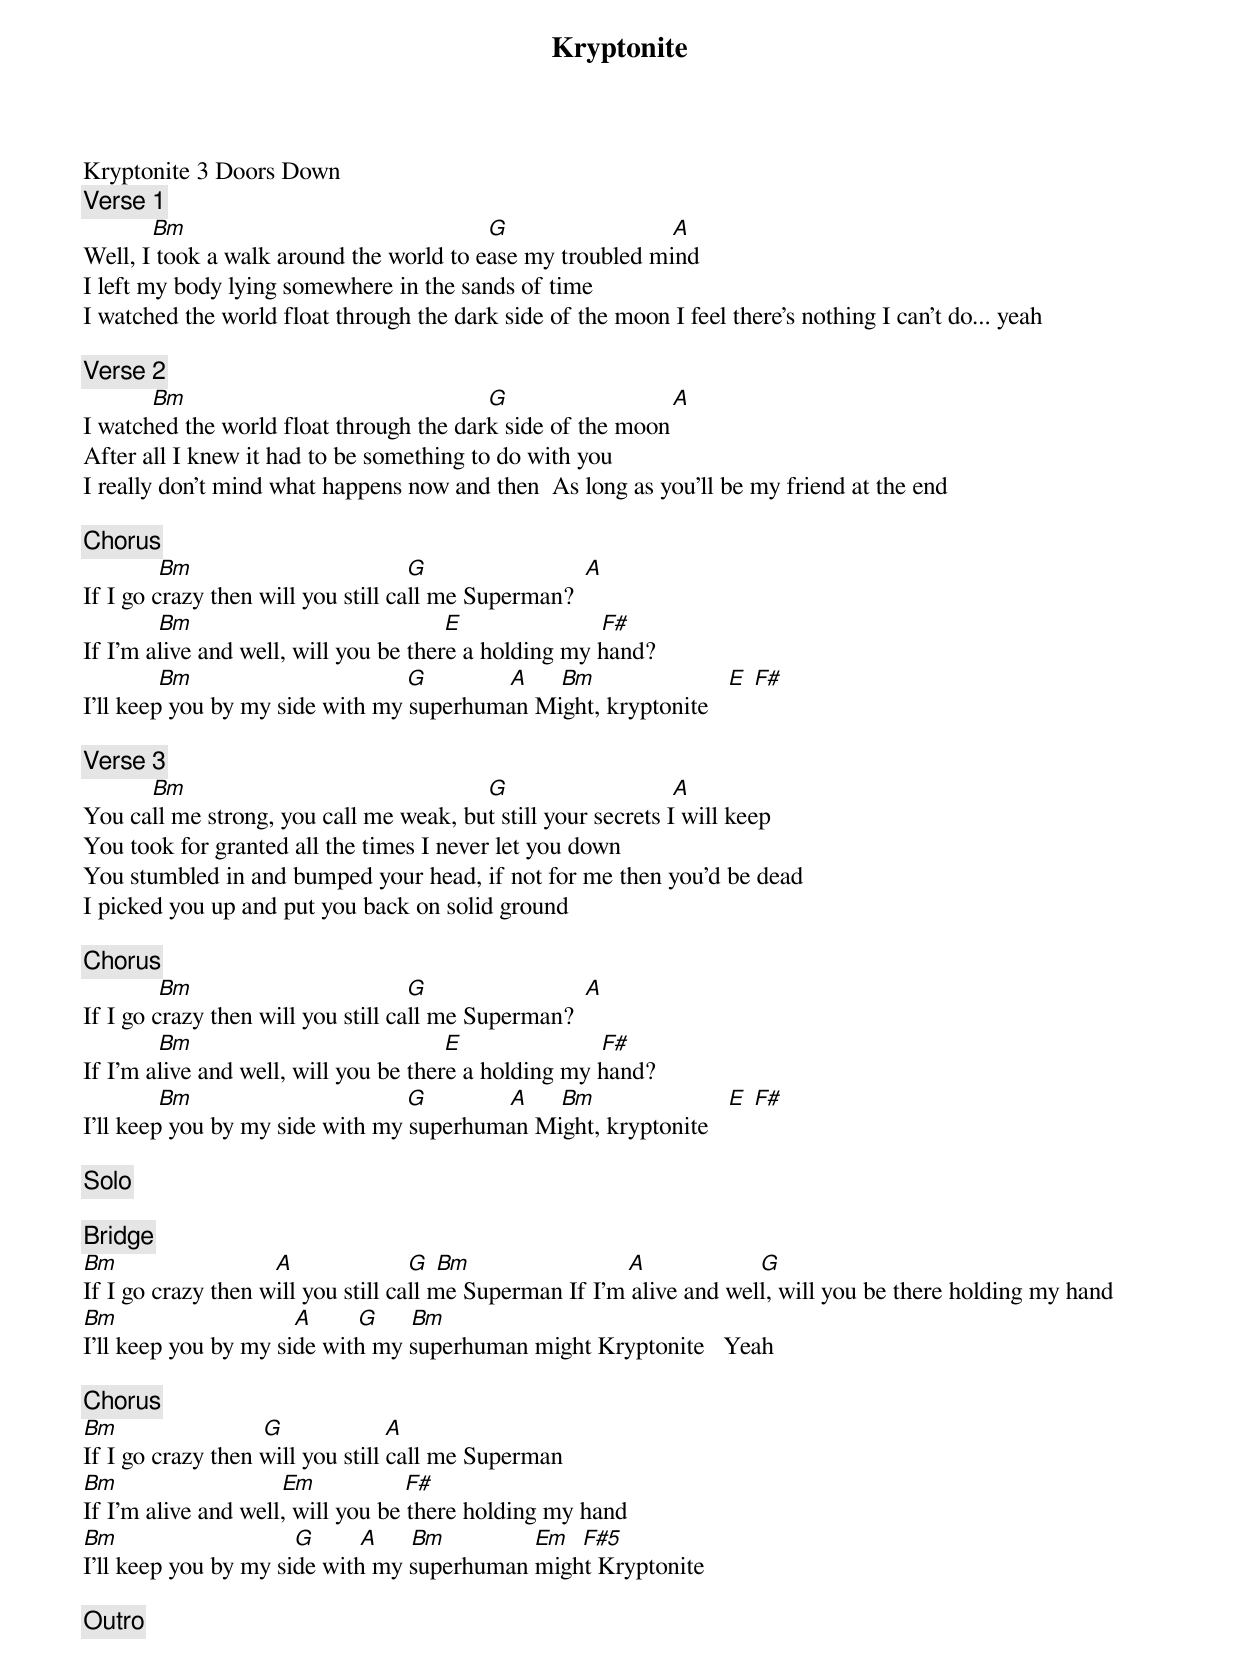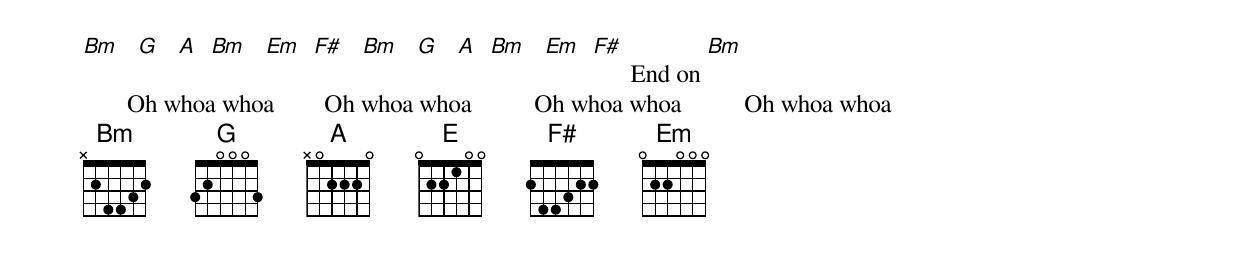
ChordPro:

{title: Kryptonite}
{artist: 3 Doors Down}
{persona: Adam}
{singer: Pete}
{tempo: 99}
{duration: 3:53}
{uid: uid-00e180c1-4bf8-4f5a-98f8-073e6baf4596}
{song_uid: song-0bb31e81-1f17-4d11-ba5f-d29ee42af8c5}



Kryptonite	3 Doors Down
{comment: Verse 1}
           [Bm]                                              		[G]                          [A]
Well, I took a walk around the world to ease my troubled mind
I left my body lying somewhere in the sands of time
I watched the world float through the dark side of the moon	I feel there's nothing I can't do... yeah

{comment: Verse 2}
           [Bm]                                              		[G]                          [A]
I watched the world float through the dark side of the moon
After all I knew it had to be something to do with you
I really don't mind what happens now and then 	As long as you'll be my friend at the end

{comment: Chorus}
            [Bm]                                  [G]                         [A]
If I go crazy then will you still call me Superman?
            [Bm]                                        [E]                      [F#]
If I'm alive and well, will you be there a holding my hand?
            [Bm]                                  [G]             [A]		   [Bm]                     [E] [F#]
I'll keep you by my side with my superhuman	Might, kryptonite

{comment: Verse 3}
           [Bm]                                              		[G]                          [A]
You call me strong, you call me weak, but still your secrets I will keep
You took for granted all the times I never let you down
You stumbled in and bumped your head, if not for me then you'd be dead
I picked you up and put you back on solid ground

{comment: Chorus}
            [Bm]                                  [G]                         [A]
If I go crazy then will you still call me Superman?
            [Bm]                                        [E]                      [F#]
If I'm alive and well, will you be there a holding my hand?
            [Bm]                                  [G]             [A]		   [Bm]                     [E] [F#]
I'll keep you by my side with my superhuman	Might, kryptonite

{comment: Solo}

{comment: Bridge}
[Bm]                       		[A]                		[G]	[Bm]                       		[A]                		[G]
If I go crazy then will you still call me Superman If I'm alive and well, will you be there holding my hand
[Bm]                            [A]       [G]     [Bm]
I'll keep you by my side with my superhuman might Kryptonite   Yeah

{comment: Chorus}
[Bm]                       [G]                [A]
If I go crazy then will you still call me Superman
[Bm]                          [Em]              [F#]
If I'm alive and well, will you be there holding my hand
[Bm]                            [G]       [A]     [Bm]              [Em]  [F#5]
I'll keep you by my side with my superhuman might Kryptonite

{comment: Outro}
[Bm]   [G]   [A]		[Bm]   [Em]  [F#]			[Bm]   [G]   [A]		[Bm]   [Em]  [F#]	     End on [Bm]
       Oh whoa whoa        Oh whoa whoa          Oh whoa whoa          Oh whoa whoa
